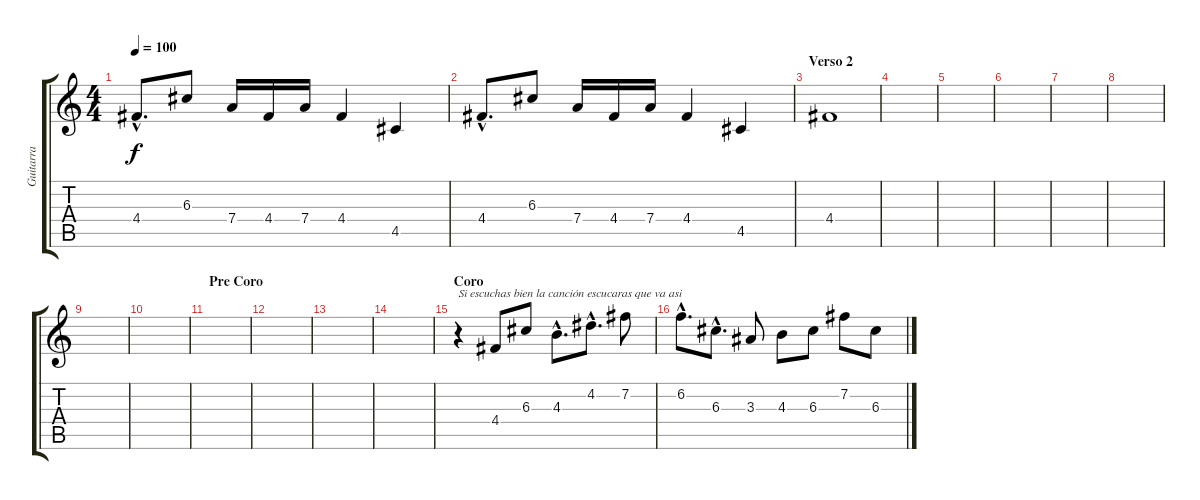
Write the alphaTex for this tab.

\track ("Guitarra" "Guitarra") {instrument electricguitarclean}
\staff {score tabs}
\tuning (E4 B3 G3 D3 A2 E2) {hide}
\ts (4 4)
\tempo 100
\clef g2
\ks c
4.4{hac}.8{d dy f} 6.3.8 7.4.16 4.4.16 7.4.16 4.4.4 4.5.4 |
4.4{hac}.8{d} 6.3.8 7.4.16 4.4.16 7.4.16 4.4.4 4.5.4 |
\section ("" "Verso 2")
4.4.1 |
|
|
|
|
|
|
|
\section ("" "Pre Coro")
|
|
|
|
\section ("" "Coro")
r.4{txt "Si escuchas bien la canción escucaras que va asi" volume 12} 4.4.8 6.3.8 4.3{hac}.8{d} 4.2{hac}.8{d} 7.2.8 |
6.2{hac}.8{d} 6.3{hac}.8{d} 3.3.8 4.3.8 6.3.8 7.2.8 6.3.8
